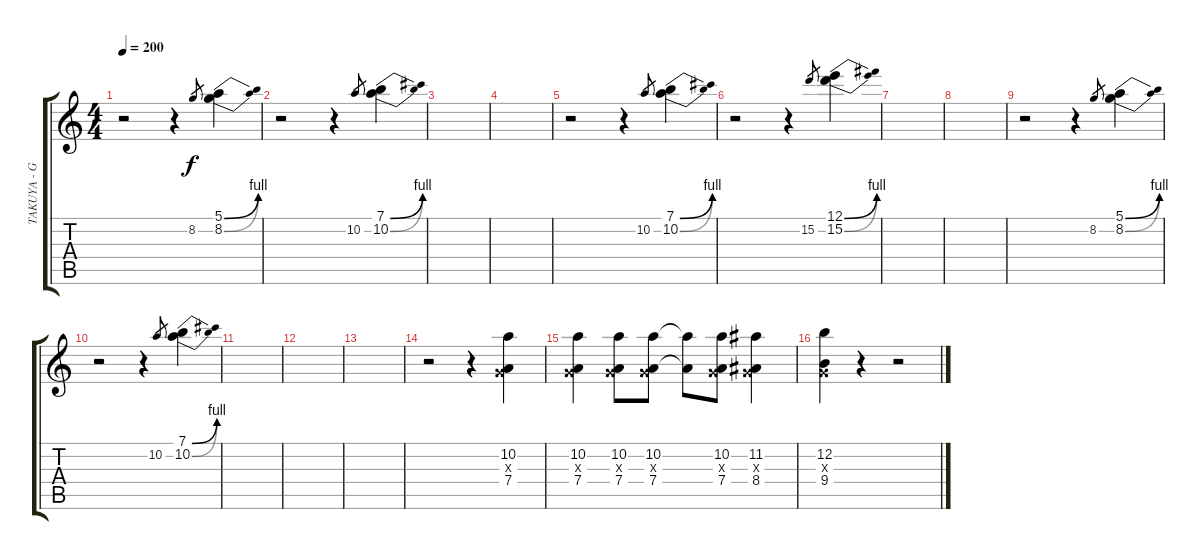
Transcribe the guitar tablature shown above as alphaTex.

\track ("TAKUYA - Guitar 2" "TAKUYA - G") {instrument overdrivenguitar}
\staff {score tabs}
\tuning (E4 B3 G3 D3 A2 E2) {hide}
\ts (4 4)
\tempo 200
\clef g2
\ks c
r.2{dy f} r.4 8.2.8{gr} (5.1{be (bend 0 0 60 4)} 8.2{be (bend 0 0 60 4)}).4 |
r.2 r.4 10.2.8{gr} (7.1{be (bend 0 0 60 4)} 10.2{be (bend 0 0 60 4)}).4 |
|
|
r.2 r.4 10.2.8{gr} (7.1{be (bend 0 0 60 4)} 10.2{be (bend 0 0 60 4)}).4 |
r.2 r.4 15.2.8{gr} (12.1{be (bend 0 0 60 4)} 15.2{be (bend 0 0 60 4)}).4 |
|
|
r.2 r.4 8.2.8{gr} (5.1{be (bend 0 0 60 4)} 8.2{be (bend 0 0 60 4)}).4 |
r.2 r.4 10.2.8{gr} (7.1{be (bend 0 0 60 4)} 10.2{be (bend 0 0 60 4)}).4 |
|
|
|
r.2 r.4 (10.2 0.3{x} 7.4).4 |
(10.2 0.3{x} 7.4).4 (10.2 0.3{x} 7.4).8 (10.2 0.3{x} 7.4).8 (10.2{t} 7.4{t}).8 (10.2 0.3{x} 7.4).8 (11.2 0.3{x} 8.4).4 |
(12.2 0.3{x} 9.4).4 r.4 r.2
